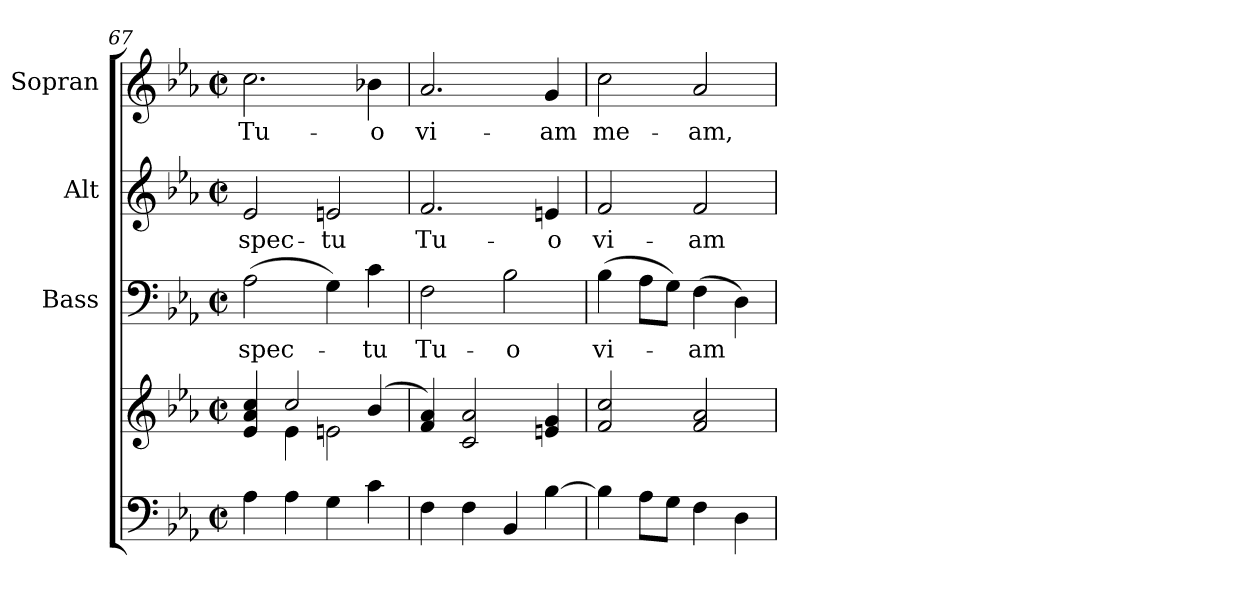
**kern	**kern	**kern	**text	**kern	**text	**kern	**text
*part4	*part4	*part3	*part3	*part2	*part2	*part1	*part1
*staff5	*staff4	*staff3	*staff3	*staff2	*staff2	*staff1	*staff1
*	*	*I"Bass	*	*I"Alt	*	*I"Sopran	*
*	*	*I'B.	*	*I'A.	*	*I'S.	*
!!LO:PB:g=z
*clefF4	*clefG2	*clefF4	*	*clefG2	*	*clefG2	*
*k[b-e-a-]	*k[b-e-a-]	*k[b-e-a-]	*	*k[b-e-a-]	*	*k[b-e-a-]	*
*E-:	*E-:	*E-:	*	*E-:	*	*E-:	*
*M2/2	*M2/2	*M2/2	*	*M2/2	*	*M2/2	*
*met(c|)	*met(c|)	*met(c|)	*	*met(c|)	*	*met(c|)	*
=67	=67	=67	=67	=67	=67	=67	=67
*	*^	*	*	*	*	*	*
!	!	!	!	!LO:LY:b	!	!LO:LY:b	!	!LO:LY:b
4A-\	4e-/ 4a-/ 4cc/	4ryy	(>2A-\	-spec-	2e-/	-spec-	2.cc\	Tu-
4A-\	2cc/	4e-\	.	.	.	.	.	.
!	!	!	!	!	!	!LO:LY:b	!	!
4G\	.	2en\	4G\)	.	2en/	-tu	.	.
!	!	!	!	!LO:LY:b	!	!	!	!LO:LY:b
4c\	(4b-/	.	4c\	-tu	.	.	4b-X\	-o
*	*v	*v	*	*	*	*	*	*
=68	=68	=68	=68	=68	=68	=68	=68
!	!	!	!LO:LY:b	!	!LO:LY:b	!	!LO:LY:b
4F\	4f/ 4a-/)	2F\	Tu-	2.f/	Tu-	2.a-/	vi-
4F\	2c/ 2a-/	.	.	.	.	.	.
!	!	!	!LO:LY:b	!	!	!	!
4BB-/	.	2B-\	-o	.	.	.	.
!	!	!	!	!	!LO:LY:b	!	!LO:LY:b
[4B-\	4en/ 4g/	.	.	4en/	-o	4g/	-am
=69	=69	=69	=69	=69	=69	=69	=69
!	!	!	!LO:LY:b	!	!LO:LY:b	!	!LO:LY:b
4B-\]	2f/ 2cc/	(>4B-\	vi-	2f/	vi-	2cc\	me-
8A-\L	.	8A-\L	.	.	.	.	.
8G\J	.	8G\J)	.	.	.	.	.
!	!	!	!LO:LY:b	!	!LO:LY:b	!	!LO:LY:b
4F\	2f/ 2a-/	(>4F\	-am	2f/	-am	2a-/	-am,
4D\	.	4D\)	.	.	.	.	.
=	=	=	=	=	=	=	=
*-	*-	*-	*-	*-	*-	*-	*-
